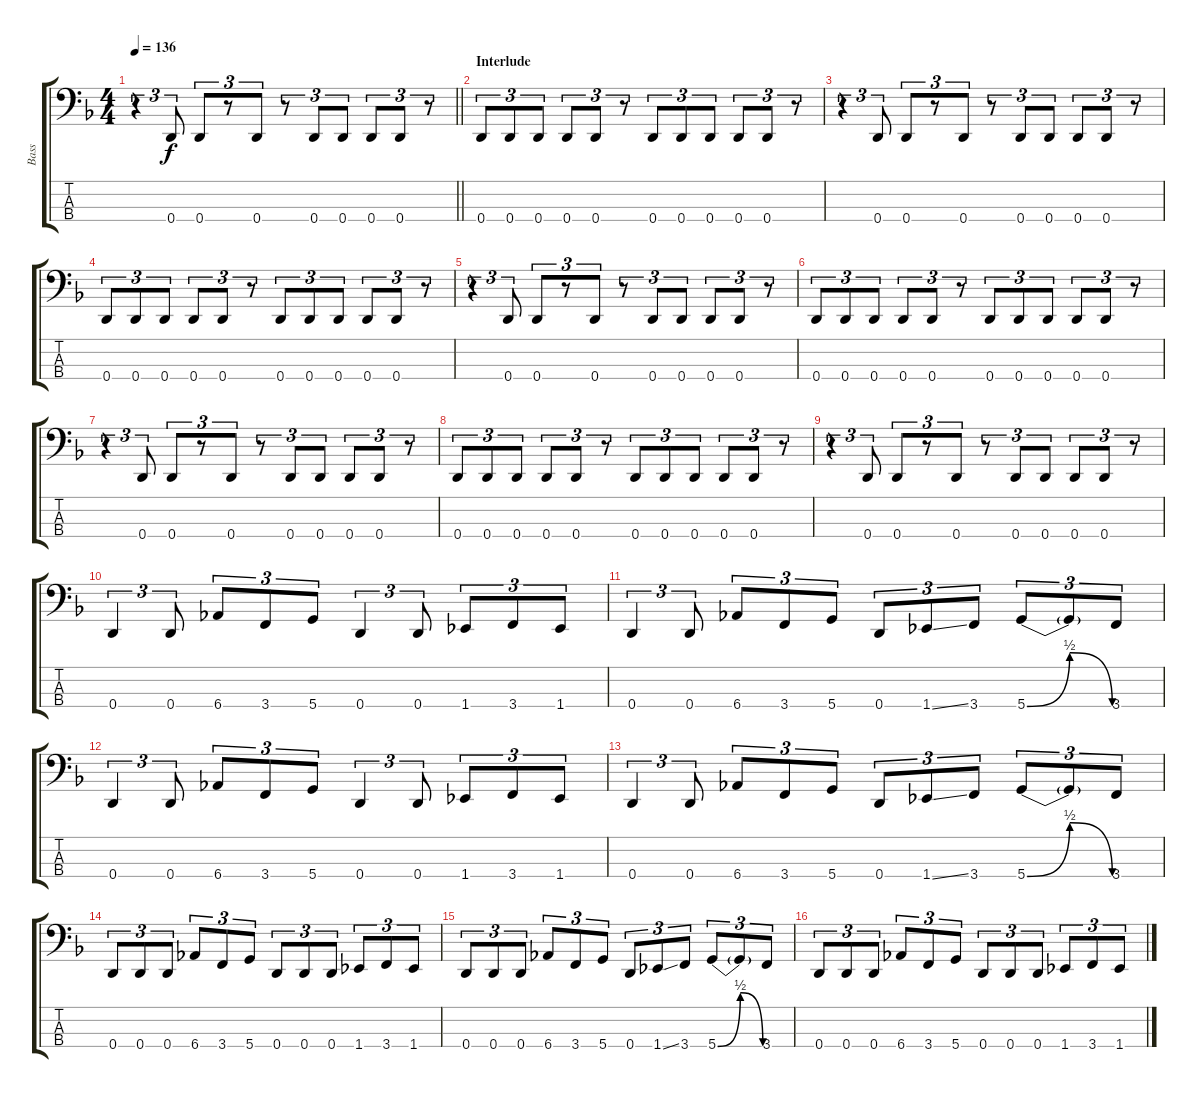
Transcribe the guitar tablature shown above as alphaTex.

\track ("Bass" "Bass") {instrument electricbasspick}
\staff {score tabs}
\tuning (G2 D2 A1 D1) {hide}
\ts (4 4)
\tempo 136
\clef f4
\barLineRight lightlight
\ks dminor
r.4{tu (3 2) dy f} 0.4.8{tu (3 2)} 0.4.8{tu (3 2)} r.8{tu (3 2)} 0.4.8{tu (3 2)} r.8{tu (3 2)} 0.4.8{tu (3 2)} 0.4.8{tu (3 2)} 0.4.8{tu (3 2)} 0.4.8{tu (3 2)} r.8{tu (3 2)} |
\section ("" "Interlude")
0.4.8{tu (3 2)} 0.4.8{tu (3 2)} 0.4.8{tu (3 2)} 0.4.8{tu (3 2)} 0.4.8{tu (3 2)} r.8{tu (3 2)} 0.4.8{tu (3 2)} 0.4.8{tu (3 2)} 0.4.8{tu (3 2)} 0.4.8{tu (3 2)} 0.4.8{tu (3 2)} r.8{tu (3 2)} |
r.4{tu (3 2)} 0.4.8{tu (3 2)} 0.4.8{tu (3 2)} r.8{tu (3 2)} 0.4.8{tu (3 2)} r.8{tu (3 2)} 0.4.8{tu (3 2)} 0.4.8{tu (3 2)} 0.4.8{tu (3 2)} 0.4.8{tu (3 2)} r.8{tu (3 2)} |
0.4.8{tu (3 2)} 0.4.8{tu (3 2)} 0.4.8{tu (3 2)} 0.4.8{tu (3 2)} 0.4.8{tu (3 2)} r.8{tu (3 2)} 0.4.8{tu (3 2)} 0.4.8{tu (3 2)} 0.4.8{tu (3 2)} 0.4.8{tu (3 2)} 0.4.8{tu (3 2)} r.8{tu (3 2)} |
r.4{tu (3 2)} 0.4.8{tu (3 2)} 0.4.8{tu (3 2)} r.8{tu (3 2)} 0.4.8{tu (3 2)} r.8{tu (3 2)} 0.4.8{tu (3 2)} 0.4.8{tu (3 2)} 0.4.8{tu (3 2)} 0.4.8{tu (3 2)} r.8{tu (3 2)} |
0.4.8{tu (3 2)} 0.4.8{tu (3 2)} 0.4.8{tu (3 2)} 0.4.8{tu (3 2)} 0.4.8{tu (3 2)} r.8{tu (3 2)} 0.4.8{tu (3 2)} 0.4.8{tu (3 2)} 0.4.8{tu (3 2)} 0.4.8{tu (3 2)} 0.4.8{tu (3 2)} r.8{tu (3 2)} |
r.4{tu (3 2)} 0.4.8{tu (3 2)} 0.4.8{tu (3 2)} r.8{tu (3 2)} 0.4.8{tu (3 2)} r.8{tu (3 2)} 0.4.8{tu (3 2)} 0.4.8{tu (3 2)} 0.4.8{tu (3 2)} 0.4.8{tu (3 2)} r.8{tu (3 2)} |
0.4.8{tu (3 2)} 0.4.8{tu (3 2)} 0.4.8{tu (3 2)} 0.4.8{tu (3 2)} 0.4.8{tu (3 2)} r.8{tu (3 2)} 0.4.8{tu (3 2)} 0.4.8{tu (3 2)} 0.4.8{tu (3 2)} 0.4.8{tu (3 2)} 0.4.8{tu (3 2)} r.8{tu (3 2)} |
r.4{tu (3 2)} 0.4.8{tu (3 2)} 0.4.8{tu (3 2)} r.8{tu (3 2)} 0.4.8{tu (3 2)} r.8{tu (3 2)} 0.4.8{tu (3 2)} 0.4.8{tu (3 2)} 0.4.8{tu (3 2)} 0.4.8{tu (3 2)} r.8{tu (3 2)} |
0.4.4{tu (3 2)} 0.4.8{tu (3 2)} 6.4.8{tu (3 2)} 3.4.8{tu (3 2)} 5.4.8{tu (3 2)} 0.4.4{tu (3 2)} 0.4.8{tu (3 2)} 1.4.8{tu (3 2)} 3.4.8{tu (3 2)} 1.4.8{tu (3 2)} |
0.4.4{tu (3 2)} 0.4.8{tu (3 2)} 6.4.8{tu (3 2)} 3.4.8{tu (3 2)} 5.4.8{tu (3 2)} 0.4.8{tu (3 2)} 1.4{ss}.8{tu (3 2)} 3.4.8{tu (3 2)} 5.4{be (bendrelease 0 0 20 2 20 2 60 0)}.8{tu (3 2)} 5.4{t}.8{tu (3 2)} 3.4.8{tu (3 2)} |
0.4.4{tu (3 2)} 0.4.8{tu (3 2)} 6.4.8{tu (3 2)} 3.4.8{tu (3 2)} 5.4.8{tu (3 2)} 0.4.4{tu (3 2)} 0.4.8{tu (3 2)} 1.4.8{tu (3 2)} 3.4.8{tu (3 2)} 1.4.8{tu (3 2)} |
0.4.4{tu (3 2)} 0.4.8{tu (3 2)} 6.4.8{tu (3 2)} 3.4.8{tu (3 2)} 5.4.8{tu (3 2)} 0.4.8{tu (3 2)} 1.4{ss}.8{tu (3 2)} 3.4.8{tu (3 2)} 5.4{be (bendrelease 0 0 20 2 20 2 60 0)}.8{tu (3 2)} 5.4{t}.8{tu (3 2)} 3.4.8{tu (3 2)} |
0.4.8{tu (3 2)} 0.4.8{tu (3 2)} 0.4.8{tu (3 2)} 6.4.8{tu (3 2)} 3.4.8{tu (3 2)} 5.4.8{tu (3 2)} 0.4.8{tu (3 2)} 0.4.8{tu (3 2)} 0.4.8{tu (3 2)} 1.4.8{tu (3 2)} 3.4.8{tu (3 2)} 1.4.8{tu (3 2)} |
0.4.8{tu (3 2)} 0.4.8{tu (3 2)} 0.4.8{tu (3 2)} 6.4.8{tu (3 2)} 3.4.8{tu (3 2)} 5.4.8{tu (3 2)} 0.4.8{tu (3 2)} 1.4{ss}.8{tu (3 2)} 3.4.8{tu (3 2)} 5.4{be (bendrelease 0 0 20 2 20 2 60 0)}.8{tu (3 2)} 5.4{t}.8{tu (3 2)} 3.4.8{tu (3 2)} |
0.4.8{tu (3 2)} 0.4.8{tu (3 2)} 0.4.8{tu (3 2)} 6.4.8{tu (3 2)} 3.4.8{tu (3 2)} 5.4.8{tu (3 2)} 0.4.8{tu (3 2)} 0.4.8{tu (3 2)} 0.4.8{tu (3 2)} 1.4.8{tu (3 2)} 3.4.8{tu (3 2)} 1.4.8{tu (3 2)}
